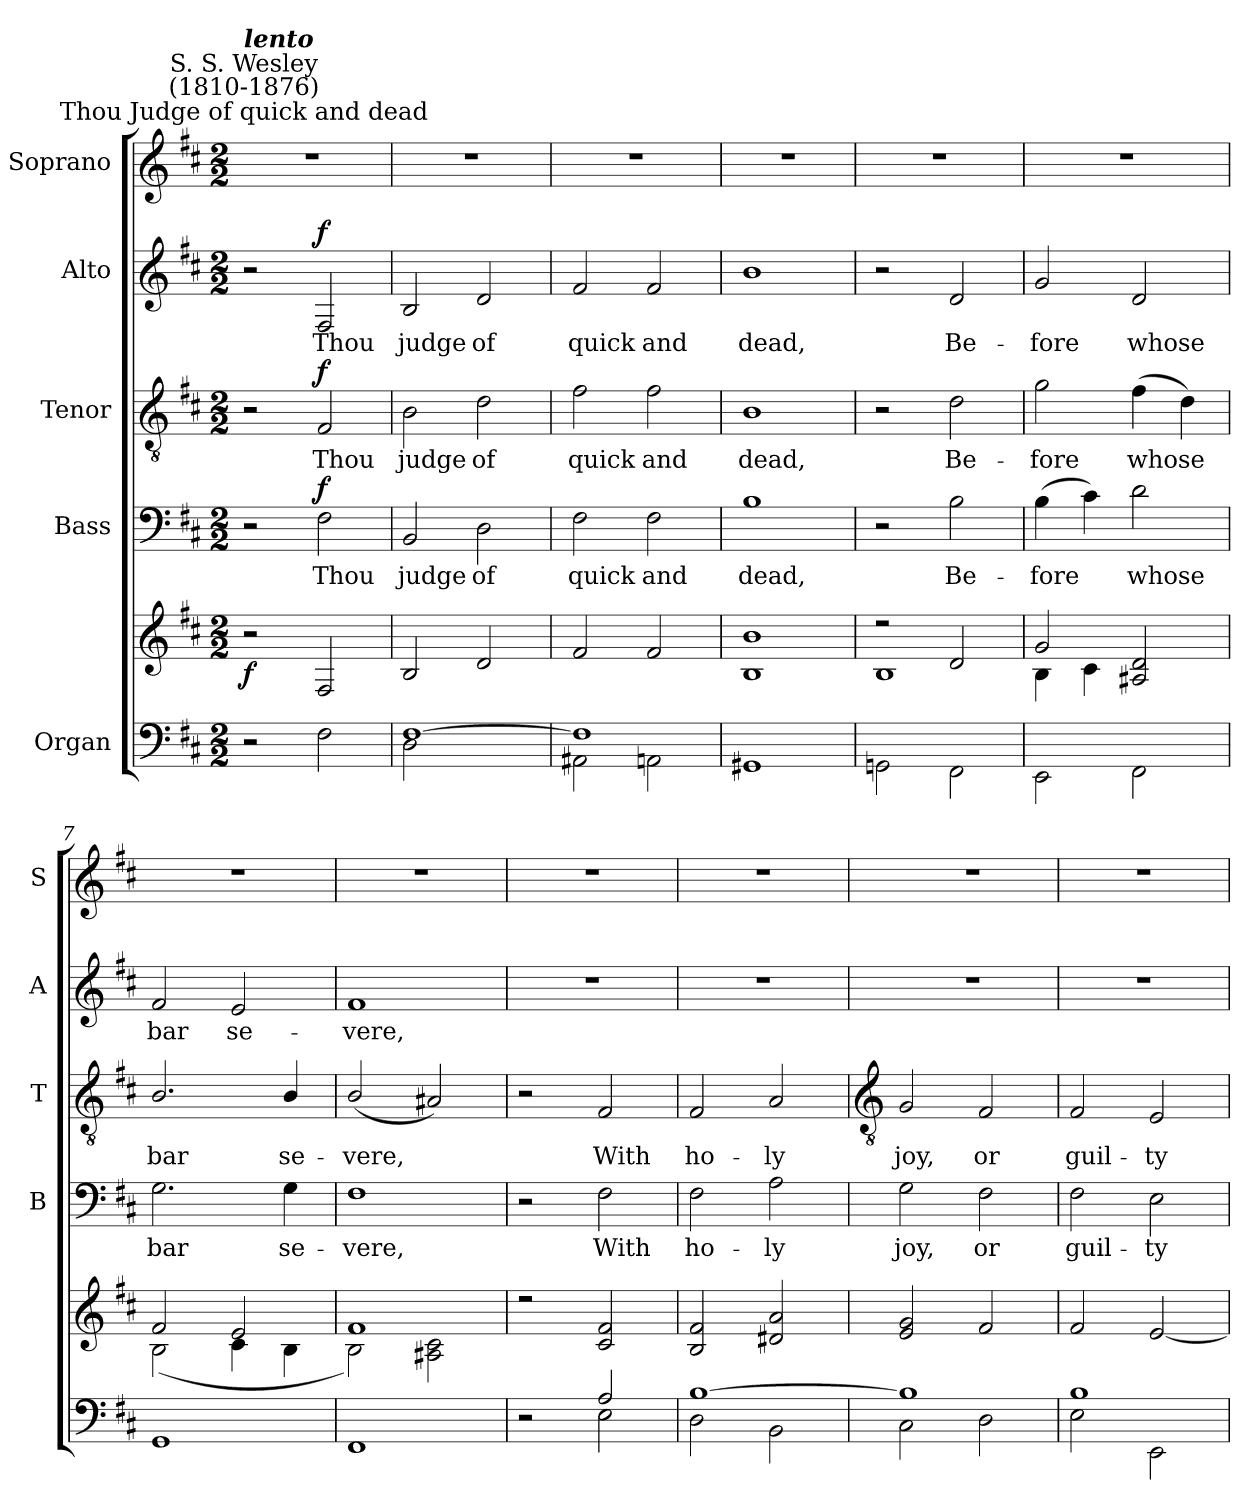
**kern	**kern	**dynam	**kern	**text	**dynam	**kern	**text	**dynam	**kern	**text	**dynam	**kern
*part5	*part5	*part5	*part4	*part4	*part4	*part3	*part3	*part3	*part2	*part2	*part2	*part1
*staff6	*staff5	*staff5/6	*staff4	*staff4	*staff4	*staff3	*staff3	*staff3	*staff2	*staff2	*staff2	*staff1
*I"Organ	*	*	*I"Bass	*	*	*I"Tenor	*	*	*I"Alto	*	*	*I"Soprano
*	*	*	*I'B	*	*	*I'T	*	*	*I'A	*	*	*I'S
*clefF4	*clefG2	*	*clefF4	*	*	*clefGv2	*	*	*clefG2	*	*	*clefG2
*k[f#c#]	*k[f#c#]	*	*k[f#c#]	*	*	*k[f#c#]	*	*	*k[f#c#]	*	*	*k[f#c#]
*D:	*D:	*	*D:	*	*	*D:	*	*	*D:	*	*	*D:
*M2/2	*M2/2	*	*M2/2	*	*	*M2/2	*	*	*M2/2	*	*	*M2/2
=1	=1	=1	=1	=1	=1	=1	=1	=1	=1	=1	=1	=1
*^	*^	*	*	*	*	*	*	*	*	*	*	*
!	!	!	!	!	!	!	!	!	!	!	!	!	!	!LO:TX:a:cj:t=Thou Judge of quick and dead
!	!	!	!	!	!	!	!	!	!	!	!	!	!	!LO:TX:a:cj:t=S. S. Wesley\n(1810-1876)
!	!	!	!	!	!	!	!	!	!	!	!	!	!	!LO:TX:a:Bi:t=lento
!	!	!	!	!LO:DY:b	!	!	!	!	!	!	!	!	!	!
2ryy	2r	2r	2ryy	f	2r	.	.	2r	.	.	2r	.	.	1r
!	!	!	!	!	!	!LO:LY:b	!LO:DY:b	!	!LO:LY:b	!LO:DY:b	!	!LO:LY:b	!LO:DY:b	!
2ryy	2F#	2F#/	2ryy	.	2F#	Thou	f	2F#	Thou	f	2F#	Thou	f	.
=2	=2	=2	=2	=2	=2	=2	=2	=2	=2	=2	=2	=2	=2	=2
!	!	!	!	!	!	!LO:LY:b	!	!	!LO:LY:b	!	!	!LO:LY:b	!	!
[1F#/	2D	2B/	1ryy	.	2BB	judge	.	2B	judge	.	2B	judge	.	1r
!	!	!	!	!	!	!LO:LY:b	!	!	!LO:LY:b	!	!	!LO:LY:b	!	!
.	2ryy	2d/	.	.	2D	of	.	2d	of	.	2d	of	.	.
=3	=3	=3	=3	=3	=3	=3	=3	=3	=3	=3	=3	=3	=3	=3
!	!	!	!	!	!	!LO:LY:b	!	!	!LO:LY:b	!	!	!LO:LY:b	!	!
1F#/]	2AA#X\	2f#/	1ryy	.	2F#	quick	.	2f#	quick	.	2f#	quick	.	1r
!	!	!	!	!	!	!LO:LY:b	!	!	!LO:LY:b	!	!	!LO:LY:b	!	!
.	2AAn\	2f#/	.	.	2F#	and	.	2f#	and	.	2f#	and	.	.
=4	=4	=4	=4	=4	=4	=4	=4	=4	=4	=4	=4	=4	=4	=4
!	!	!	!	!	!	!LO:LY:b	!	!	!LO:LY:b	!	!	!LO:LY:b	!	!
1ryy	1GG#X	1b/	1B\	.	1B	dead,	.	1B	dead,	.	1b	dead,	.	1r
=5	=5	=5	=5	=5	=5	=5	=5	=5	=5	=5	=5	=5	=5	=5
1ryy	2GGn	2r	1B\	.	2r	.	.	2r	.	.	2r	.	.	1r
!	!	!	!	!	!	!LO:LY:b	!	!	!LO:LY:b	!	!	!LO:LY:b	!	!
.	2FF#	2d/	.	.	2B	Be-	.	2d	Be-	.	2d	Be-	.	.
=6	=6	=6	=6	=6	=6	=6	=6	=6	=6	=6	=6	=6	=6	=6
!	!	!	!	!	!	!LO:LY:b	!	!	!LO:LY:b	!	!	!LO:LY:b	!	!
1ryy	2EE	2g/	4B\	.	(>4B	-fore	.	2g	-fore	.	2g	-fore	.	1r
.	.	.	4c#\	.	4c#)	.	.	.	.	.	.	.	.	.
!	!	!	!	!	!	!LO:LY:b	!	!	!LO:LY:b	!	!	!LO:LY:b	!	!
.	2FF#	2A#X/ 2d/	2ryy	.	2d	whose	.	(>4f#	whose	.	2d	whose	.	.
.	.	.	.	.	.	.	.	4d)	.	.	.	.	.	.
=7	=7	=7	=7	=7	=7	=7	=7	=7	=7	=7	=7	=7	=7	=7
!	!	!	!	!	!	!LO:LY:b	!	!	!LO:LY:b	!	!	!LO:LY:b	!	!
1ryy	1GG	2f#/	(<2B\	.	2.G	bar	.	2.B/	bar	.	2f#	bar	.	1r
!	!	!	!	!	!	!	!	!	!	!	!	!LO:LY:b	!	!
.	.	2e/	4c#\	.	.	.	.	.	.	.	2e	se-	.	.
!	!	!	!	!	!	!LO:LY:b	!	!	!LO:LY:b	!	!	!	!	!
.	.	.	4B\	.	4G	se-	.	4B/	se-	.	.	.	.	.
=8	=8	=8	=8	=8	=8	=8	=8	=8	=8	=8	=8	=8	=8	=8
!	!	!	!	!	!	!LO:LY:b	!	!	!LO:LY:b	!	!	!LO:LY:b	!	!
1ryy	1FF#	1f#/	2B\)	.	1F#	-vere,	.	(<2B/	-vere,	.	1f#	-vere,	.	1r
.	.	.	2A#X\ 2c#\	.	.	.	.	2A#X/)	.	.	.	.	.	.
=9	=9	=9	=9	=9	=9	=9	=9	=9	=9	=9	=9	=9	=9	=9
2ryy	2r	2r	1ryy	.	2r	.	.	2r	.	.	1r	.	.	1r
!	!	!	!	!	!	!LO:LY:b	!	!	!LO:LY:b	!	!	!	!	!
2A/	2E	2c#/ 2f#/	.	.	2F#	With	.	2F#	With	.	.	.	.	.
=10	=10	=10	=10	=10	=10	=10	=10	=10	=10	=10	=10	=10	=10	=10
!	!	!	!	!	!	!LO:LY:b	!	!	!LO:LY:b	!	!	!	!	!
[1B/	2D	2B/ 2f#/	1ryy	.	2F#	ho-	.	2F#	ho-	.	1r	.	.	1r
!	!	!	!	!	!	!LO:LY:b	!	!	!LO:LY:b	!	!	!	!	!
.	2BB\	2d#X/ 2a/	.	.	2A	-ly	.	2A	-ly	.	.	.	.	.
!!LO:LB:g=z
=11	=11	=11	=11	=11	=11	=11	=11	=11	=11	=11	=11	=11	=11	=11
*	*	*	*	*	*	*	*	*clefGv2	*	*	*	*	*	*
!	!	!	!	!	!	!LO:LY:b	!	!	!LO:LY:b	!	!	!	!	!
1B/]	2C#\	2e/ 2g/	1ryy	.	2G	joy,	.	2G	joy,	.	1r	.	.	1r
!	!	!	!	!	!	!LO:LY:b	!	!	!LO:LY:b	!	!	!	!	!
.	2D\	2f#/	.	.	2F#	or	.	2F#	or	.	.	.	.	.
=12	=12	=12	=12	=12	=12	=12	=12	=12	=12	=12	=12	=12	=12	=12
!	!	!	!	!	!	!LO:LY:b	!	!	!LO:LY:b	!	!	!	!	!
1B/	2E\	2f#/	2ryy	.	2F#	guil-	.	2F#	guil-	.	1r	.	.	1r
!	!	!	!	!	!	!LO:LY:b	!	!	!LO:LY:b	!	!	!	!	!
.	2EE\	2ryy	[2e/	.	2E	-ty	.	2E	-ty	.	.	.	.	.
*v	*v	*	*	*	*	*	*	*	*	*	*	*	*	*
*	*v	*v	*	*	*	*	*	*	*	*	*	*	*
=	=	=	=	=	=	=	=	=	=	=	=	=
*-	*-	*-	*-	*-	*-	*-	*-	*-	*-	*-	*-	*-
